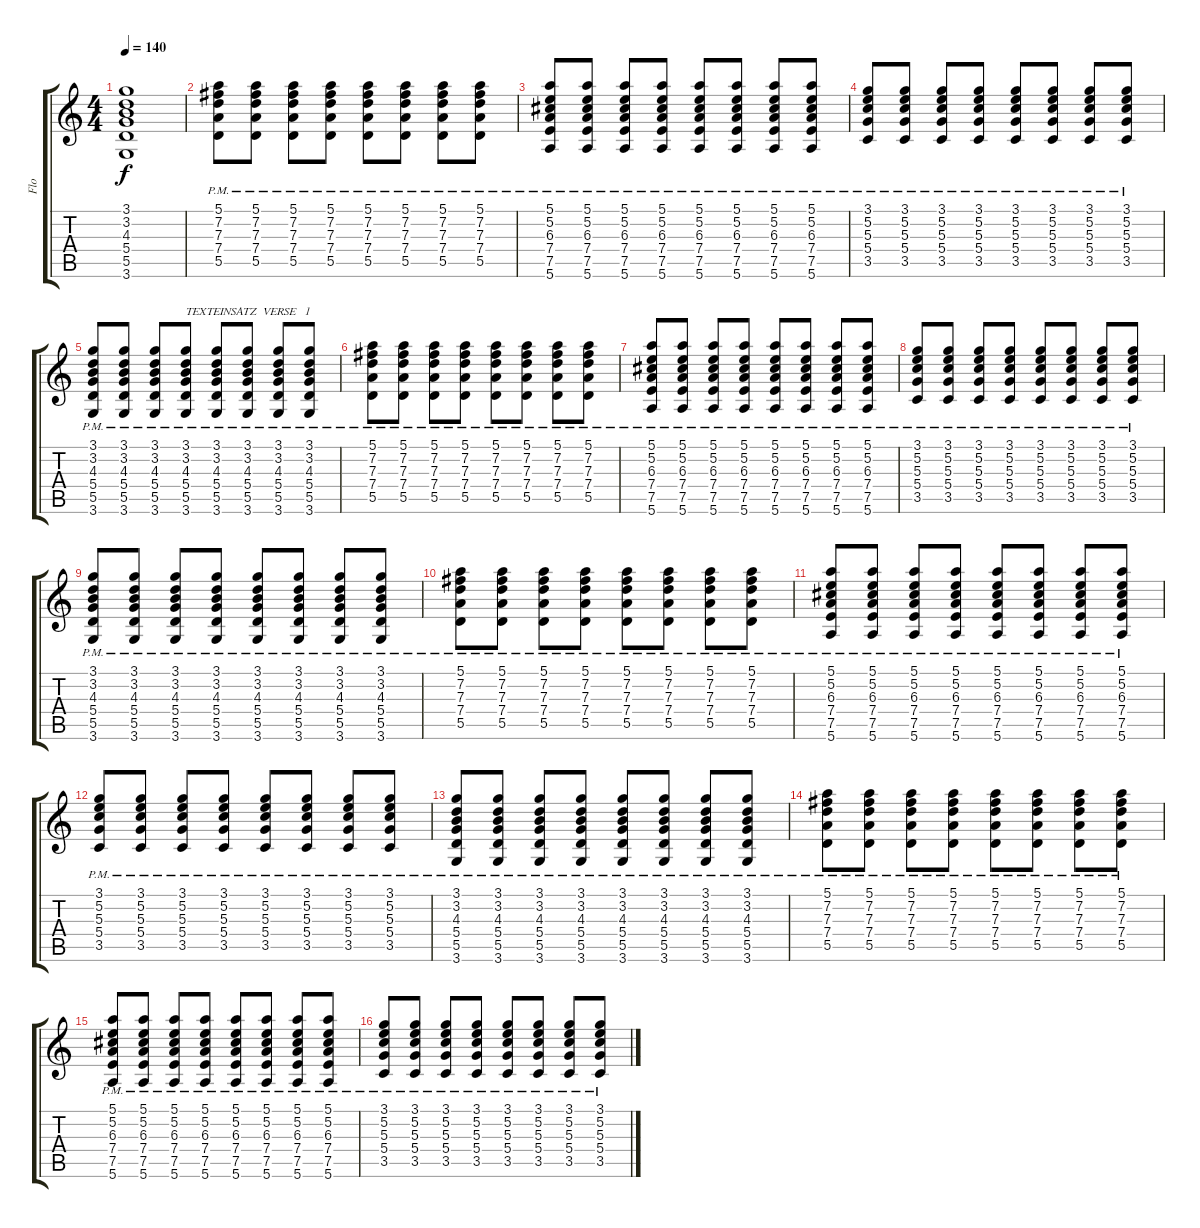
\track ("Flo" "Flo") {instrument overdrivenguitar}
\staff {score tabs}
\tuning (E4 B3 G3 D3 A2 E2) {hide}
\ts (4 4)
\tempo 140
\clef g2
\ks c
(3.1 3.2 4.3 5.4 5.5 3.6).1{dy f} |
(5.1 7.2 7.3 7.4 5.5{pm}).8 (5.1 7.2 7.3 7.4 5.5{pm}).8 (5.1 7.2 7.3 7.4 5.5{pm}).8 (5.1 7.2 7.3 7.4 5.5{pm}).8 (5.1 7.2 7.3 7.4 5.5{pm}).8 (5.1 7.2 7.3 7.4 5.5{pm}).8 (5.1 7.2 7.3 7.4 5.5{pm}).8 (5.1 7.2 7.3 7.4 5.5{pm}).8 |
(5.1 5.2 6.3 7.4 7.5{pm} 5.6{pm}).8 (5.1 5.2 6.3 7.4 7.5{pm} 5.6{pm}).8 (5.1 5.2 6.3 7.4 7.5{pm} 5.6{pm}).8 (5.1 5.2 6.3 7.4 7.5{pm} 5.6{pm}).8 (5.1 5.2 6.3 7.4 7.5{pm} 5.6{pm}).8 (5.1 5.2 6.3 7.4 7.5{pm} 5.6{pm}).8 (5.1 5.2 6.3 7.4 7.5{pm} 5.6{pm}).8 (5.1 5.2 6.3 7.4 7.5{pm} 5.6{pm}).8 |
(3.1 5.2 5.3 5.4 3.5{pm}).8 (3.1 5.2 5.3 5.4 3.5{pm}).8 (3.1 5.2 5.3 5.4 3.5{pm}).8 (3.1 5.2 5.3 5.4 3.5{pm}).8 (3.1 5.2 5.3 5.4 3.5{pm}).8 (3.1 5.2 5.3 5.4 3.5{pm}).8 (3.1 5.2 5.3 5.4 3.5{pm}).8 (3.1 5.2 5.3 5.4 3.5{pm}).8 |
(3.1 3.2 4.3 5.4 5.5{pm} 3.6{pm}).8 (3.1 3.2 4.3 5.4 5.5{pm} 3.6{pm}).8 (3.1 3.2 4.3 5.4 5.5{pm} 3.6{pm}).8 (3.1 3.2 4.3 5.4 5.5{pm} 3.6{pm}).8{txt "TEXTEINSATZ  VERSE   1"} (3.1 3.2 4.3 5.4 5.5{pm} 3.6{pm}).8 (3.1 3.2 4.3 5.4 5.5{pm} 3.6{pm}).8 (3.1 3.2 4.3 5.4 5.5{pm} 3.6{pm}).8 (3.1 3.2 4.3 5.4 5.5{pm} 3.6{pm}).8 |
(5.1 7.2 7.3 7.4 5.5{pm}).8 (5.1 7.2 7.3 7.4 5.5{pm}).8 (5.1 7.2 7.3 7.4 5.5{pm}).8 (5.1 7.2 7.3 7.4 5.5{pm}).8 (5.1 7.2 7.3 7.4 5.5{pm}).8 (5.1 7.2 7.3 7.4 5.5{pm}).8 (5.1 7.2 7.3 7.4 5.5{pm}).8 (5.1 7.2 7.3 7.4 5.5{pm}).8 |
(5.1 5.2 6.3 7.4 7.5{pm} 5.6{pm}).8 (5.1 5.2 6.3 7.4 7.5{pm} 5.6{pm}).8 (5.1 5.2 6.3 7.4 7.5{pm} 5.6{pm}).8 (5.1 5.2 6.3 7.4 7.5{pm} 5.6{pm}).8 (5.1 5.2 6.3 7.4 7.5{pm} 5.6{pm}).8 (5.1 5.2 6.3 7.4 7.5{pm} 5.6{pm}).8 (5.1 5.2 6.3 7.4 7.5{pm} 5.6{pm}).8 (5.1 5.2 6.3 7.4 7.5{pm} 5.6{pm}).8 |
(3.1 5.2 5.3 5.4 3.5{pm}).8 (3.1 5.2 5.3 5.4 3.5{pm}).8 (3.1 5.2 5.3 5.4 3.5{pm}).8 (3.1 5.2 5.3 5.4 3.5{pm}).8 (3.1 5.2 5.3 5.4 3.5{pm}).8 (3.1 5.2 5.3 5.4 3.5{pm}).8 (3.1 5.2 5.3 5.4 3.5{pm}).8 (3.1 5.2 5.3 5.4 3.5{pm}).8 |
(3.1 3.2 4.3 5.4 5.5{pm} 3.6{pm}).8 (3.1 3.2 4.3 5.4 5.5{pm} 3.6{pm}).8 (3.1 3.2 4.3 5.4 5.5{pm} 3.6{pm}).8 (3.1 3.2 4.3 5.4 5.5{pm} 3.6{pm}).8 (3.1 3.2 4.3 5.4 5.5{pm} 3.6{pm}).8 (3.1 3.2 4.3 5.4 5.5{pm} 3.6{pm}).8 (3.1 3.2 4.3 5.4 5.5{pm} 3.6{pm}).8 (3.1 3.2 4.3 5.4 5.5{pm} 3.6{pm}).8 |
(5.1 7.2 7.3 7.4 5.5{pm}).8 (5.1 7.2 7.3 7.4 5.5{pm}).8 (5.1 7.2 7.3 7.4 5.5{pm}).8 (5.1 7.2 7.3 7.4 5.5{pm}).8 (5.1 7.2 7.3 7.4 5.5{pm}).8 (5.1 7.2 7.3 7.4 5.5{pm}).8 (5.1 7.2 7.3 7.4 5.5{pm}).8 (5.1 7.2 7.3 7.4 5.5{pm}).8 |
(5.1 5.2 6.3 7.4 7.5{pm} 5.6{pm}).8 (5.1 5.2 6.3 7.4 7.5{pm} 5.6{pm}).8 (5.1 5.2 6.3 7.4 7.5{pm} 5.6{pm}).8 (5.1 5.2 6.3 7.4 7.5{pm} 5.6{pm}).8 (5.1 5.2 6.3 7.4 7.5{pm} 5.6{pm}).8 (5.1 5.2 6.3 7.4 7.5{pm} 5.6{pm}).8 (5.1 5.2 6.3 7.4 7.5{pm} 5.6{pm}).8 (5.1 5.2 6.3 7.4 7.5{pm} 5.6{pm}).8 |
(3.1 5.2 5.3 5.4 3.5{pm}).8 (3.1 5.2 5.3 5.4 3.5{pm}).8 (3.1 5.2 5.3 5.4 3.5{pm}).8 (3.1 5.2 5.3 5.4 3.5{pm}).8 (3.1 5.2 5.3 5.4 3.5{pm}).8 (3.1 5.2 5.3 5.4 3.5{pm}).8 (3.1 5.2 5.3 5.4 3.5{pm}).8 (3.1 5.2 5.3 5.4 3.5{pm}).8 |
(3.1 3.2 4.3 5.4 5.5{pm} 3.6{pm}).8 (3.1 3.2 4.3 5.4 5.5{pm} 3.6{pm}).8 (3.1 3.2 4.3 5.4 5.5{pm} 3.6{pm}).8 (3.1 3.2 4.3 5.4 5.5{pm} 3.6{pm}).8 (3.1 3.2 4.3 5.4 5.5{pm} 3.6{pm}).8 (3.1 3.2 4.3 5.4 5.5{pm} 3.6{pm}).8 (3.1 3.2 4.3 5.4 5.5{pm} 3.6{pm}).8 (3.1 3.2 4.3 5.4 5.5{pm} 3.6{pm}).8 |
(5.1 7.2 7.3 7.4 5.5{pm}).8 (5.1 7.2 7.3 7.4 5.5{pm}).8 (5.1 7.2 7.3 7.4 5.5{pm}).8 (5.1 7.2 7.3 7.4 5.5{pm}).8 (5.1 7.2 7.3 7.4 5.5{pm}).8 (5.1 7.2 7.3 7.4 5.5{pm}).8 (5.1 7.2 7.3 7.4 5.5{pm}).8 (5.1 7.2 7.3 7.4 5.5{pm}).8 |
(5.1 5.2 6.3 7.4 7.5{pm} 5.6{pm}).8 (5.1 5.2 6.3 7.4 7.5{pm} 5.6{pm}).8 (5.1 5.2 6.3 7.4 7.5{pm} 5.6{pm}).8 (5.1 5.2 6.3 7.4 7.5{pm} 5.6{pm}).8 (5.1 5.2 6.3 7.4 7.5{pm} 5.6{pm}).8 (5.1 5.2 6.3 7.4 7.5{pm} 5.6{pm}).8 (5.1 5.2 6.3 7.4 7.5{pm} 5.6{pm}).8 (5.1 5.2 6.3 7.4 7.5{pm} 5.6{pm}).8 |
(3.1 5.2 5.3 5.4 3.5{pm}).8 (3.1 5.2 5.3 5.4 3.5{pm}).8 (3.1 5.2 5.3 5.4 3.5{pm}).8 (3.1 5.2 5.3 5.4 3.5{pm}).8 (3.1 5.2 5.3 5.4 3.5{pm}).8 (3.1 5.2 5.3 5.4 3.5{pm}).8 (3.1 5.2 5.3 5.4 3.5{pm}).8 (3.1 5.2 5.3 5.4 3.5{pm}).8
